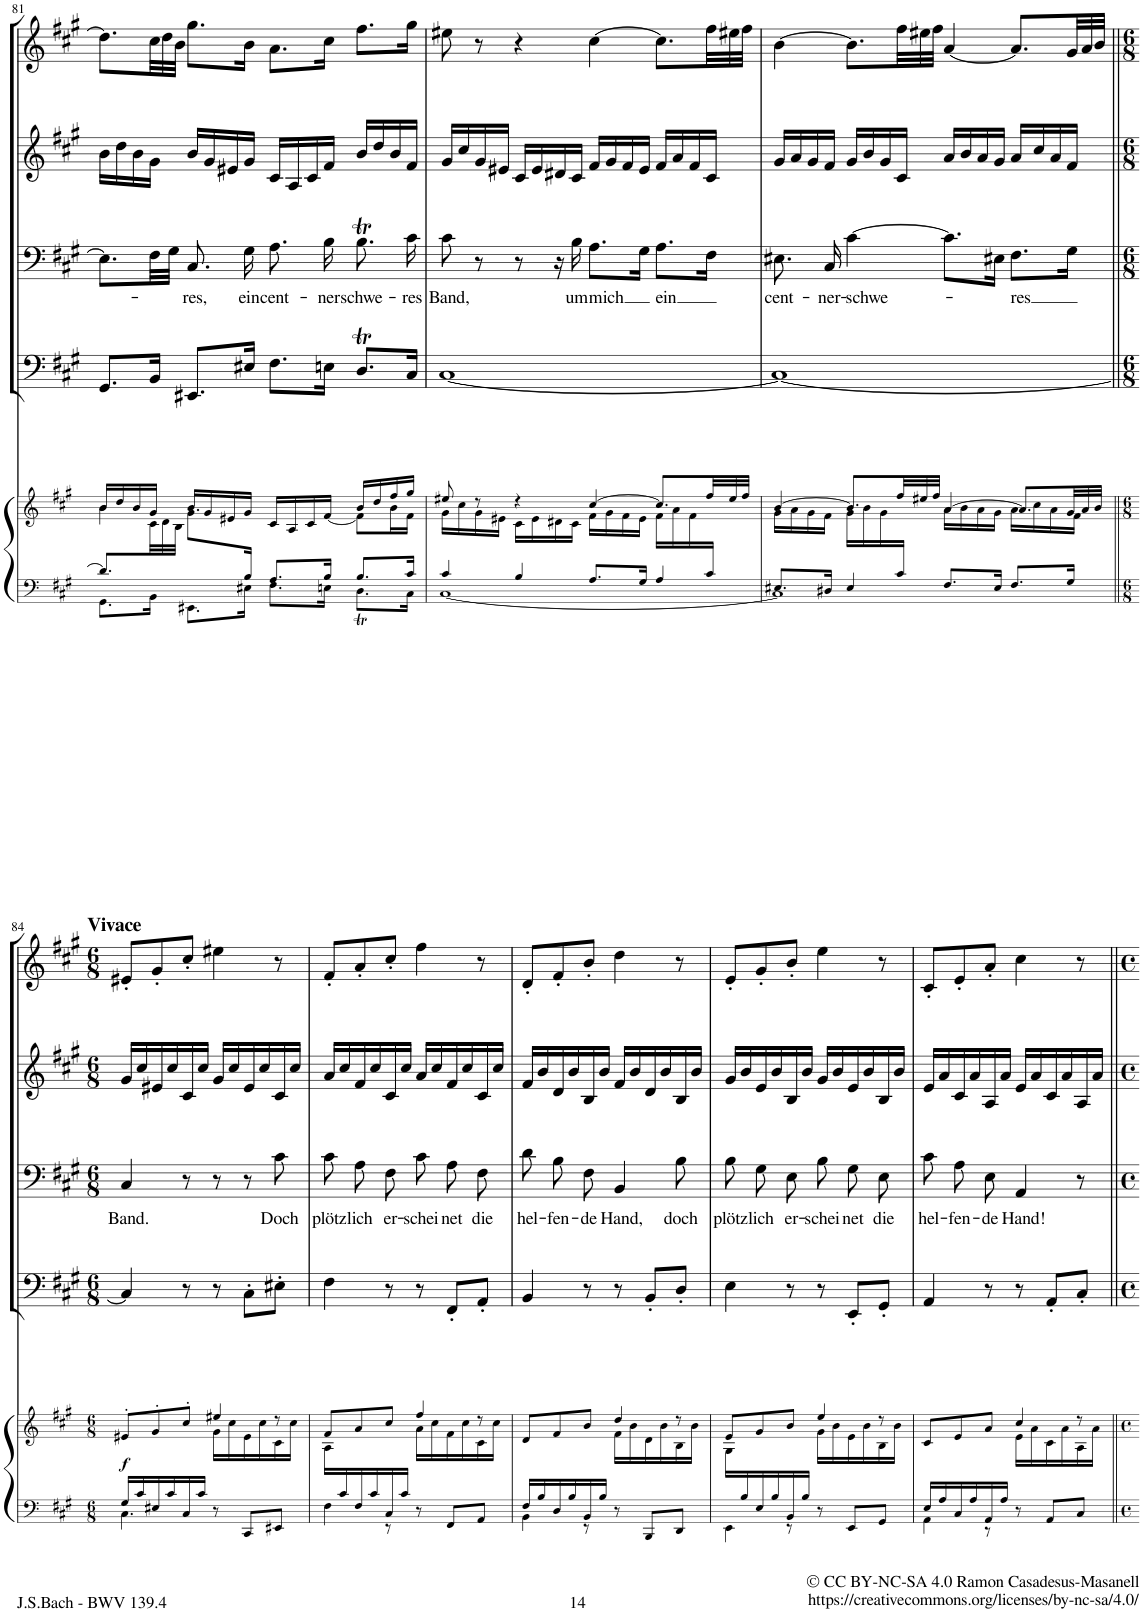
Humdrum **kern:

**kern	**kern	**dynam	**kern	**kern	**text	**kern	**kern
*part5	*part5	*part5	*part4	*part3	*part3	*part2	*part1
*staff6	*staff5	*staff5/6	*staff4	*staff3	*staff3	*staff2	*staff1
*I"Piano reduction	*	*	*I"Continuo	*I"Basso	*	*I"Violino	*I"Oboe d'amore I, II
*I'Pno	*	*	*	*	*	*I'Vln	*I'Ob
!!LO:PB:g=z
*clefF4	*clefG2	*	*clefF4	*clefF4	*	*clefG2	*clefG2
*k[f#c#g#]	*k[f#c#g#]	*	*k[f#c#g#]	*k[f#c#g#]	*	*k[f#c#g#]	*k[f#c#g#]
*M4/4	*M4/4	*	*M4/4	*M4/4	*	*M4/4	*M4/4
*met(c)	*met(c)	*	*met(c)	*met(c)	*	*met(c)	*met(c)
=81	=81	=81	=81	=81	=81	=81	=81
*^	*^	*	*	*	*	*	*
*	*	*	*^	*	*	*	*	*	*
8.d/L]	8.GG#\L	16b/LL	4b\	8.ryy	.	8.GG#/L	8.E#\L]	.	16b\LL	8.dd\L]
.	.	16dd/	.	.	.	.	.	.	16dd\	.
.	.	16b/	.	.	.	.	.	.	16b\	.
*	*	*	*	*Xbrackettup	*	*	*	*	*	*Xbrackettup
4ryy	16BB\Jk	16g#/JJ	.	48c#\LL	.	16BB/Jk	32F#\LL	.	16g#\JJ	48cc#\LL
.	.	.	.	48d\	.	.	.	.	.	48dd\
.	.	.	.	.	.	.	32G#\JJJ	.	.	.
.	.	.	.	48B\JJJ	.	.	.	.	.	48b\JJJ
!	!	!	!	!	!	!	!	!LO:LY:b	!	!
.	8.EE#X\L	16b/LL	4ryy	8.g#\L	.	8.EE#X/L	8.C#/	-res,	16b/LL	8.gg#\L
.	.	16g#/	.	.	.	.	.	.	16g#/	.
.	.	16e#X/	.	.	.	.	.	.	16e#X/	.
!	!	!	!	!	!	!	!	!LO:LY:b	!	!
16B/Jk	16E#X\Jk	16g#/JJ	.	2ryy	.	16E#X/Jk	16G#\	ein	16g#/JJ	16b\Jk
!	!	!	!	!	!	!	!	!LO:LY:b	!	!
8.A/L	8.F#\L	16c#/LL	4ryy	.	.	8.F#\L	8.A\	cent-	16c#/LL	8.a\L
.	.	16A/	.	.	.	.	.	.	16A/	.
.	.	16c#/	.	.	.	.	.	.	16c#/	.
!	!	!	!	!	!	!	!	!LO:LY:b	!	!
16B/Jk	16En\Jk	[<16f#/JJ	.	.	.	16En\Jk	16B\	-ner-	16f#/JJ	16cc#\Jk
!	!	!	!	!	!	!	!	!LO:LY:b	!	!
8.B/L	8.DT\L	16b/LL	8f#\L]	.	.	8.DT/L	8.BT\	-schwe-	16b/LL	8.ff#\L
.	.	16dd/	.	.	.	.	.	.	16dd/	.
.	.	16ff#/	16b\L	.	.	.	.	.	16b/	.
!	!	!	!	!	!	!	!	!LO:LY:b	!	!
16c#/Jk	16C#\Jk	16gg#/JJ	16f#\JJ	16ryy	.	16C#/Jk	16c#\	-res	16f#/JJ	16gg#\Jk
=82	=82	=82	=82	=82	=82	=82	=82	=82	=82	=82
*	*^	*	*	*	*	*	*	*	*	*
!	!	!	!	!	!	!	!	!	!LO:LY:b	!	!
*	*	*	*	*v	*v	*	*	*	*	*	*
2...ryy	4c#/	[1C#	8ee#X/	16g#\LL	.	[1C#	8c#\	Band,	16g#/LL	8ee#X\
.	.	.	.	16cc#\	.	.	.	.	16cc#/	.
.	.	.	8r	16g#\	.	.	8r	.	16g#/	8r
.	.	.	.	16e#X\JJ	.	.	.	.	16e#X/JJ	.
.	4B/	.	4r	16c#\LL	.	.	8r	.	16c#/LL	4r
.	.	.	.	16e#\	.	.	.	.	16e#/	.
.	.	.	.	16d#X\	.	.	16r	.	16d#X/	.
!	!	!	!	!	!	!	!	!LO:LY:b	!	!
.	.	.	.	16c#\JJ	.	.	16B\	um	16c#/JJ	.
!	!	!	!	!	!	!	!	!LO:LY:b	!	!
.	8.A/L	.	[4cc#/	16f#\LL	.	.	8.A\L	mich	16f#/LL	[4cc#\
.	.	.	.	16g#\	.	.	.	.	16g#/	.
.	.	.	.	16f#\	.	.	.	.	16f#/	.
.	16G#/Jk	.	.	16e#\JJ	.	.	16G#\Jk	.	16e#/JJ	.
!	!	!	!	!	!	!	!	!LO:LY:b	!	!
.	4A/	.	8.cc#/L]	16f#\LL	.	.	8.A\L	ein	16f#/LL	8.cc#\L]
.	.	.	.	16a\	.	.	.	.	16a/	.
.	.	.	.	16f#\	.	.	.	.	16f#/	.
16c#/JJ	.	.	48ff#/LL	16ryy	.	.	16F#\Jk	.	16c#/JJ	48ff#\LL
.	.	.	48ee#/	.	.	.	.	.	.	48ee#X\
.	.	.	48ff#/JJJ	.	.	.	.	.	.	48ff#\JJJ
=83	=83	=83	=83	=83	=83	=83	=83	=83	=83	=83
!	!	!	!	!	!	!	!	!LO:LY:b	!	!
4..ryy	8.E#X/L	1C#]	[4b/	16g#\LL	.	1C#_	8.E#X\	cent-	16g#/LL	[4b\
.	.	.	.	16a\	.	.	.	.	16a/	.
.	.	.	.	16g#\	.	.	.	.	16g#/	.
!	!	!	!	!	!	!	!	!LO:LY:b	!	!
.	16D#X/Jk	.	.	16f#\JJ	.	.	16C#/	-ner-	16f#/JJ	.
!	!	!	!	!	!	!	!	!LO:LY:b	!	!
.	4E#/	.	8.b/L]	16g#\LL	.	.	[4c#\	-schwe-	16g#/LL	8.b\L]
.	.	.	.	16b\	.	.	.	.	16b/	.
.	.	.	.	16g#\	.	.	.	.	16g#/	.
16c#/JJ	.	.	48ff#/LL	16ryy	.	.	.	.	16c#/JJ	48ff#\LL
.	.	.	48ee#X/	.	.	.	.	.	.	48ee#X\
.	.	.	48ff#/JJJ	.	.	.	.	.	.	48ff#\JJJ
2ryy	8.F#/L	.	[4a/	16a\LL	.	.	8.c#\L]	.	16a/LL	[4a/
.	.	.	.	16b\	.	.	.	.	16b/	.
.	.	.	.	16a\	.	.	.	.	16a/	.
.	16E#/Jk	.	.	16g#\JJ	.	.	16E#X\Jk	.	16g#/JJ	.
!	!	!	!	!	!	!	!	!LO:LY:b	!	!
.	8.F#/L	.	8.a/L]	16a\LL	.	.	8.F#\L	-res	16a/LL	8.a/L]
.	.	.	.	16cc#\	.	.	.	.	16cc#/	.
.	.	.	.	16a\	.	.	.	.	16a/	.
.	16G#/Jk	.	48g#/LL	16f#\JJ	.	.	16G#\Jk	.	16f#/JJ	48g#/LL
.	.	.	48a/	.	.	.	.	.	.	48a/
.	.	.	48b/JJJ	.	.	.	.	.	.	48b/JJJ
*v	*v	*v	*	*	*	*	*	*	*	*
!!LO:LB:g=z
=84||	=84||	=84||	=84||	=84||	=84||	=84||	=84||	=84||
*M6/8	*M6/8	*	*	*M6/8	*M6/8	*	*M6/8	*M6/8
*^	*	*	*	*	*	*	*	*
!	!	!	!	!	!	!	!	!	!LO:TX:a:B:t=Vivace
!	!	!	!	!LO:DY:b	!	!	!LO:LY:b	!	!
16G#/LL	4.C#\	8e#X'>/L	4.ryy	f	4C#/]	4C#/	Band.	16g#/LL	8e#X'/L
16c#/	.	.	.	.	.	.	.	16cc#/	.
16E#X/	.	8g#'>/	.	.	.	.	.	16e#X/	8g#'/
16c#/	.	.	.	.	.	.	.	16cc#/	.
16C#/	.	8cc#'>/J	.	.	8r	8r	.	16c#/	8cc#'/J
16c#/JJ	.	.	.	.	.	.	.	16cc#/JJ	.
8r	4.ryy	4ee#X/	16g#\LL	.	8r	8r	.	16g#/LL	4ee#X\
.	.	.	16cc#\	.	.	.	.	16cc#/	.
8CC#/L	.	.	16e#\	.	8C#'\L	8r	.	16e#/	.
.	.	.	16cc#\	.	.	.	.	16cc#/	.
!	!	!	!	!	!	!	!LO:LY:b	!	!
8EE#X/J	.	8r	16c#\	.	8E#X'\J	8c#\	Doch	16c#/	8r
.	.	.	16cc#\JJ	.	.	.	.	16cc#/JJ	.
=85	=85	=85	=85	=85	=85	=85	=85	=85	=85
*	*	*	*^	*	*	*	*	*	*
!	!	!	!	!	!	!	!	!LO:LY:b	!	!
16ryy	4F#\	8f#/L	4.ryy	16A\LL	.	4F#\	8c#\	plötz-	16a/LL	8f#'/L
16c#/	.	.	.	2ryy	.	.	.	.	16cc#/	.
!	!	!	!	!	!	!	!	!LO:LY:b	!	!
16F#/	.	8a/	.	.	.	.	8A\	-lich	16f#/	8a'/
16c#/	.	.	.	.	.	.	.	.	16cc#/	.
!	!	!	!	!	!	!	!	!LO:LY:b	!	!
16C#/	8r	8cc#/J	.	.	.	8r	8F#\	er-	16c#/	8cc#'/J
16c#/JJ	.	.	.	.	.	.	.	.	16cc#/JJ	.
!	!	!	!	!	!	!	!	!LO:LY:b	!	!
8r	4.ryy	4ff#/	16a\LL	.	.	8r	8c#\	-schei-	16a/LL	4ff#\
.	.	.	16cc#\	.	.	.	.	.	16cc#/	.
!	!	!	!	!	!	!	!	!LO:LY:b	!	!
8FF#/L	.	.	16f#\	.	.	8FF#'/L	8A\	-net	16f#/	.
.	.	.	16cc#\	8.ryy	.	.	.	.	16cc#/	.
!	!	!	!	!	!	!	!	!LO:LY:b	!	!
8AA/J	.	8r	16c#\	.	.	8AA'/J	8F#\	die	16c#/	8r
.	.	.	16cc#\JJ	.	.	.	.	.	16cc#/JJ	.
*	*	*	*v	*v	*	*	*	*	*	*
=86	=86	=86	=86	=86	=86	=86	=86	=86	=86
!	!	!	!	!	!	!	!LO:LY:b	!	!
16F#/LL	4BB\	8d/L	4.ryy	.	4BB/	8d\	hel-	16f#/LL	8d'/L
16B/	.	.	.	.	.	.	.	16b/	.
!	!	!	!	!	!	!	!LO:LY:b	!	!
16D/	.	8f#/	.	.	.	8B\	-fen-	16d/	8f#'/
16B/	.	.	.	.	.	.	.	16b/	.
!	!	!	!	!	!	!	!LO:LY:b	!	!
16BB/	8r	8b/J	.	.	8r	8F#\	-de	16B/	8b'/J
16B/JJ	.	.	.	.	.	.	.	16b/JJ	.
!	!	!	!	!	!	!	!LO:LY:b	!	!
8r	4.ryy	4dd/	16f#\LL	.	8r	4BB/	Hand,	16f#/LL	4dd\
.	.	.	16b\	.	.	.	.	16b/	.
8BBB/L	.	.	16d\	.	8BB'/L	.	.	16d/	.
.	.	.	16b\	.	.	.	.	16b/	.
!	!	!	!	!	!	!	!LO:LY:b	!	!
8DD/J	.	8r	16B\	.	8D'/J	8B\	doch	16B/	8r
.	.	.	16b\JJ	.	.	.	.	16b/JJ	.
=87	=87	=87	=87	=87	=87	=87	=87	=87	=87
*	*	*	*^	*	*	*	*	*	*
!	!	!	!	!	!	!	!	!LO:LY:b	!	!
16ryy	4EE\	8e/L	4.ryy	16G#\LL	.	4E\	8B\	plötz-	16g#/LL	8e'/L
16B/	.	.	.	2ryy	.	.	.	.	16b/	.
!	!	!	!	!	!	!	!	!LO:LY:b	!	!
16E/	.	8g#/	.	.	.	.	8G#\	-lich	16e/	8g#'/
16B/	.	.	.	.	.	.	.	.	16b/	.
!	!	!	!	!	!	!	!	!LO:LY:b	!	!
16BB/	8r	8b/J	.	.	.	8r	8E\	er-	16B/	8b'/J
16B/JJ	.	.	.	.	.	.	.	.	16b/JJ	.
!	!	!	!	!	!	!	!	!LO:LY:b	!	!
8r	4.ryy	4ee/	16g#\LL	.	.	8r	8B\	-schei-	16g#/LL	4ee\
.	.	.	16b\	.	.	.	.	.	16b/	.
!	!	!	!	!	!	!	!	!LO:LY:b	!	!
8EE/L	.	.	16e\	.	.	8EE'/L	8G#\	-net	16e/	.
.	.	.	16b\	8.ryy	.	.	.	.	16b/	.
!	!	!	!	!	!	!	!	!LO:LY:b	!	!
8GG#/J	.	8r	16B\	.	.	8GG#'/J	8E\	die	16B/	8r
.	.	.	16b\JJ	.	.	.	.	.	16b/JJ	.
*	*	*	*v	*v	*	*	*	*	*	*
=88	=88	=88	=88	=88	=88	=88	=88	=88	=88
!	!	!	!	!	!	!	!LO:LY:b	!	!
16E/LL	4AA\	8c#/L	4.ryy	.	4AA/	8c#\	hel-	16e/LL	8c#'/L
16A/	.	.	.	.	.	.	.	16a/	.
!	!	!	!	!	!	!	!LO:LY:b	!	!
16C#/	.	8e/	.	.	.	8A\	-fen-	16c#/	8e'/
16A/	.	.	.	.	.	.	.	16a/	.
!	!	!	!	!	!	!	!LO:LY:b	!	!
16AA/	8r	8a/J	.	.	8r	8E\	-de	16A/	8a'/J
16A/JJ	.	.	.	.	.	.	.	16a/JJ	.
!	!	!	!	!	!	!	!LO:LY:b	!	!
8r	4.ryy	4cc#/	16e\LL	.	8r	4AA/	Hand!	16e/LL	4cc#\
.	.	.	16a\	.	.	.	.	16a/	.
8AA/L	.	.	16c#\	.	8AA'/L	.	.	16c#/	.
.	.	.	16a\	.	.	.	.	16a/	.
8C#/J	.	8r	16A\	.	8C#'/J	8r	.	16A/	8r
.	.	.	16a\JJ	.	.	.	.	16a/JJ	.
*v	*v	*	*	*	*	*	*	*	*
*	*v	*v	*	*	*	*	*	*
=||	=||	=||	=||	=||	=||	=||	=||
*-	*-	*-	*-	*-	*-	*-	*-
